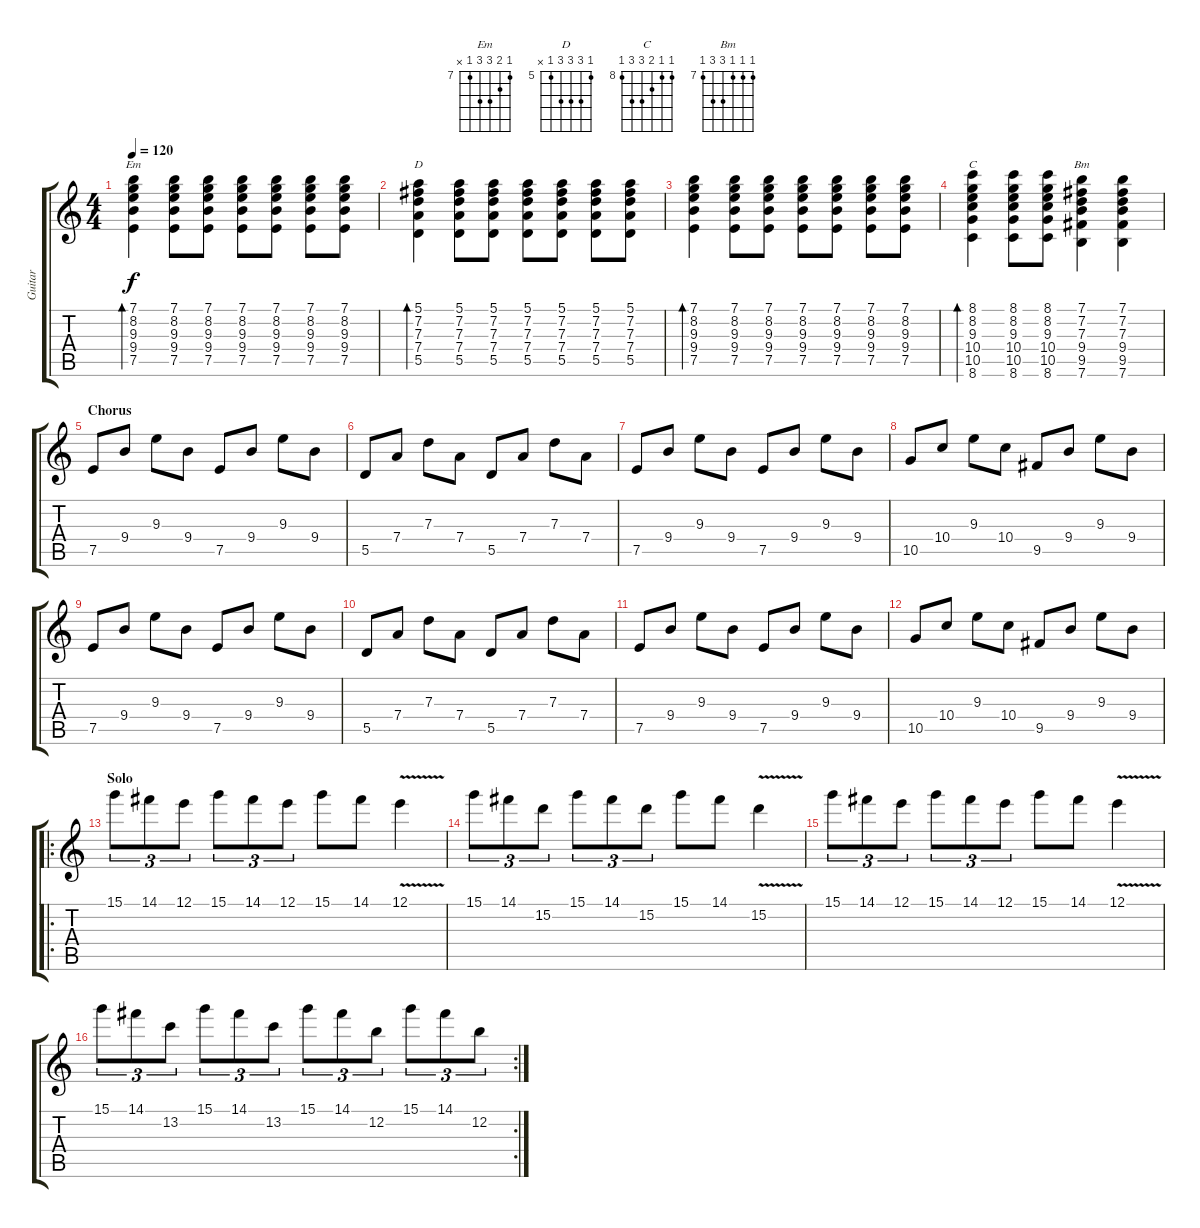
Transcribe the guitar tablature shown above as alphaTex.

\track ("Guitar" "Guitar") {instrument electricguitarclean}
\staff {score tabs}
\tuning (E4 B3 G3 D3 A2 E2) {hide}
\chord ("Em" 7 8 9 9 7 x) {firstfret 7}
\chord ("D" 5 7 7 7 5 x) {firstfret 5}
\chord ("C" 8 8 9 10 10 8) {firstfret 8}
\chord ("Bm" 7 7 7 9 9 7) {firstfret 7}
\ts (4 4)
\tempo 120
\clef g2
\ks c
(7.1 8.2 9.3 9.4 7.5).4{bd 60 ch "Em" dy f} (7.1 8.2 9.3 9.4 7.5).8 (7.1 8.2 9.3 9.4 7.5).8 (7.1 8.2 9.3 9.4 7.5).8 (7.1 8.2 9.3 9.4 7.5).8 (7.1 8.2 9.3 9.4 7.5).8 (7.1 8.2 9.3 9.4 7.5).8 |
(5.1 7.2 7.3 7.4 5.5).4{bd 60 ch "D"} (5.1 7.2 7.3 7.4 5.5).8 (5.1 7.2 7.3 7.4 5.5).8 (5.1 7.2 7.3 7.4 5.5).8 (5.1 7.2 7.3 7.4 5.5).8 (5.1 7.2 7.3 7.4 5.5).8 (5.1 7.2 7.3 7.4 5.5).8 |
(7.1 8.2 9.3 9.4 7.5).4{bd 60} (7.1 8.2 9.3 9.4 7.5).8 (7.1 8.2 9.3 9.4 7.5).8 (7.1 8.2 9.3 9.4 7.5).8 (7.1 8.2 9.3 9.4 7.5).8 (7.1 8.2 9.3 9.4 7.5).8 (7.1 8.2 9.3 9.4 7.5).8 |
(8.1 8.2 9.3 10.4 10.5 8.6).4{bd 60 ch "C"} (8.1 8.2 9.3 10.4 10.5 8.6).8 (8.1 8.2 9.3 10.4 10.5 8.6).8 (7.1 7.2 7.3 9.4 9.5 7.6).4{ch "Bm"} (7.1 7.2 7.3 9.4 9.5 7.6).4 |
\section ("" "Chorus")
7.5.8{volume 16 instrument distortionguitar} 9.4.8 9.3.8 9.4.8 7.5.8 9.4.8 9.3.8 9.4.8 |
5.5.8 7.4.8 7.3.8 7.4.8 5.5.8 7.4.8 7.3.8 7.4.8 |
7.5.8 9.4.8 9.3.8 9.4.8 7.5.8 9.4.8 9.3.8 9.4.8 |
10.5.8 10.4.8 9.3.8 10.4.8 9.5.8 9.4.8 9.3.8 9.4.8 |
7.5.8 9.4.8 9.3.8 9.4.8 7.5.8 9.4.8 9.3.8 9.4.8 |
5.5.8 7.4.8 7.3.8 7.4.8 5.5.8 7.4.8 7.3.8 7.4.8 |
7.5.8 9.4.8 9.3.8 9.4.8 7.5.8 9.4.8 9.3.8 9.4.8 |
10.5.8 10.4.8 9.3.8 10.4.8 9.5.8 9.4.8 9.3.8 9.4.8 |
\ro
\section ("" "Solo")
15.1.8{tu (3 2) instrument overdrivenguitar} 14.1.8{tu (3 2)} 12.1.8{tu (3 2)} 15.1.8{tu (3 2)} 14.1.8{tu (3 2)} 12.1.8{tu (3 2)} 15.1.8 14.1.8 12.1{v}.4 |
15.1.8{tu (3 2)} 14.1.8{tu (3 2)} 15.2.8{tu (3 2)} 15.1.8{tu (3 2)} 14.1.8{tu (3 2)} 15.2.8{tu (3 2)} 15.1.8 14.1.8 15.2{v}.4 |
15.1.8{tu (3 2)} 14.1.8{tu (3 2)} 12.1.8{tu (3 2)} 15.1.8{tu (3 2)} 14.1.8{tu (3 2)} 12.1.8{tu (3 2)} 15.1.8 14.1.8 12.1{v}.4 |
\rc 2
15.1.8{tu (3 2)} 14.1.8{tu (3 2)} 13.2.8{tu (3 2)} 15.1.8{tu (3 2)} 14.1.8{tu (3 2)} 13.2.8{tu (3 2)} 15.1.8{tu (3 2)} 14.1.8{tu (3 2)} 12.2.8{tu (3 2)} 15.1.8{tu (3 2)} 14.1.8{tu (3 2)} 12.2.8{tu (3 2)}
